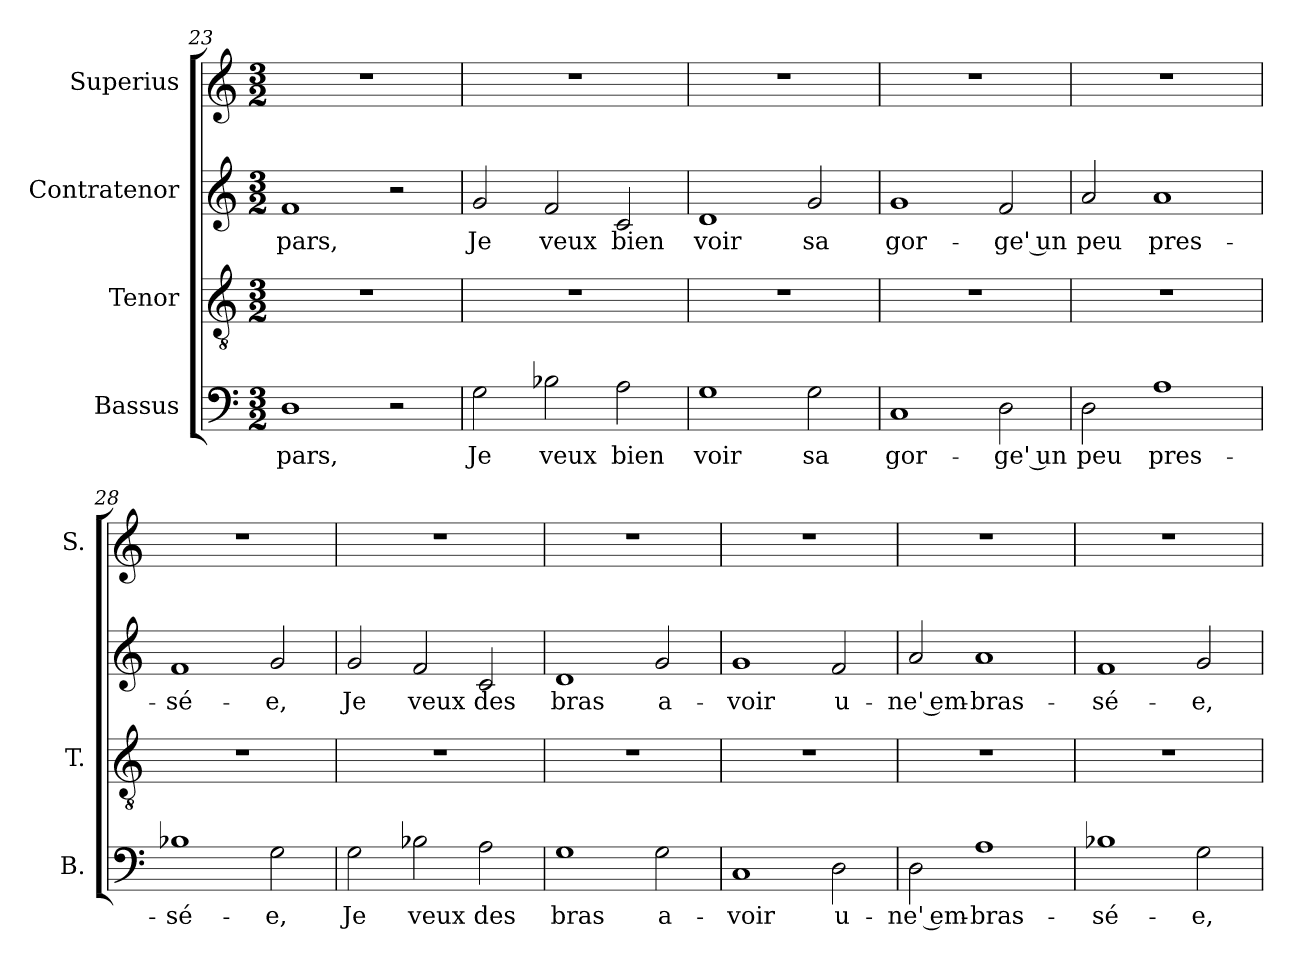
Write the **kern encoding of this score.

**kern	**text	**kern	**kern	**text	**kern
*part4	*part4	*part3	*part2	*part2	*part1
*staff4	*staff4	*staff3	*staff2	*staff2	*staff1
*I"Bassus	*	*I"Tenor	*I"Contratenor	*	*I"Superius
*I'B.	*	*I'T.	*	*	*I'S.
!!LO:LB:g=z
*clefF4	*	*clefGv2	*clefG2	*	*clefG2
*M3/2	*	*M3/2	*M3/2	*	*M3/2
=23	=23	=23	=23	=23	=23
1D\	pars,	1.r	1f/	pars,	1.r
2r	.	.	2r	.	.
=24	=24	=24	=24	=24	=24
2G\	Je	1.r	2g/	Je	1.r
2B-\	veux	.	2f/	veux	.
2A\	bien	.	2c/	bien	.
=25	=25	=25	=25	=25	=25
1G\	voir	1.r	1d/	voir	1.r
2G\	sa	.	2g/	sa	.
=26	=26	=26	=26	=26	=26
1C/	gor-	1.r	1g/	gor-	1.r
2D\	-ge' un	.	2f/	-ge' un	.
=27	=27	=27	=27	=27	=27
2D\	peu	1.r	2a/	peu	1.r
1A\	pres-	.	1a/	pres-	.
=28	=28	=28	=28	=28	=28
1B-\	-sé-	1.r	1f/	-sé-	1.r
2G\	-e,	.	2g/	-e,	.
=29	=29	=29	=29	=29	=29
2G\	Je	1.r	2g/	Je	1.r
2B-\	veux	.	2f/	veux	.
2A\	des	.	2c/	des	.
=30	=30	=30	=30	=30	=30
1G\	bras	1.r	1d/	bras	1.r
2G\	a-	.	2g/	a-	.
!!LO:LB:g=z
=31	=31	=31	=31	=31	=31
1C/	-voir	1.r	1g/	-voir	1.r
2D\	u-	.	2f/	u-	.
=32	=32	=32	=32	=32	=32
2D\	-ne' em-	1.r	2a/	-ne' em-	1.r
1A\	-bras-	.	1a/	-bras-	.
=33	=33	=33	=33	=33	=33
1B-\	-sé-	1.r	1f/	-sé-	1.r
2G\	-e,	.	2g/	-e,	.
=	=	=	=	=	=
*-	*-	*-	*-	*-	*-
